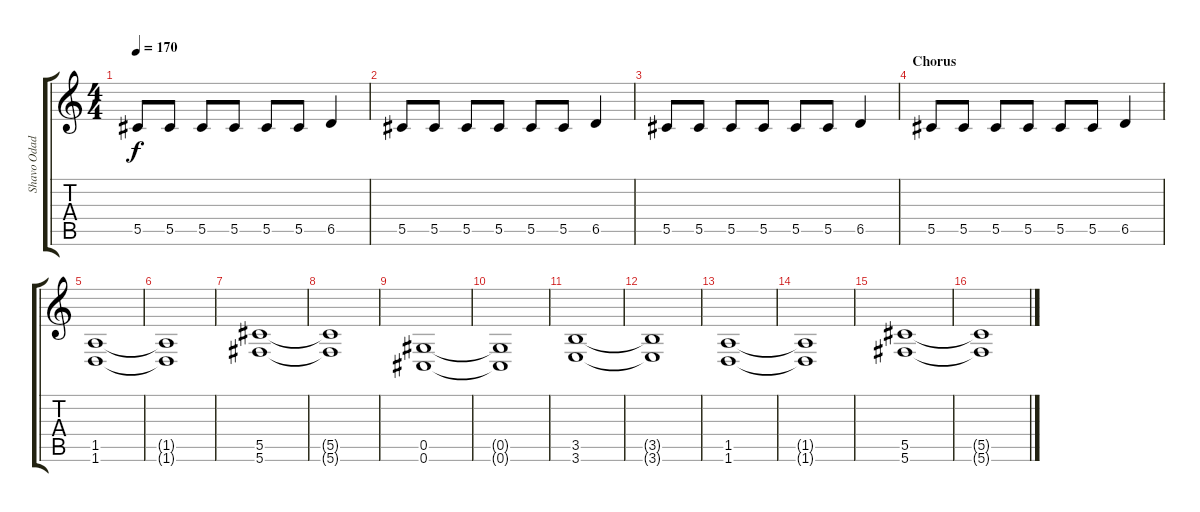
\track ("Shavo Odadjian" "Shavo Odad") {instrument electricbasspick}
\staff {score tabs}
\tuning (Eb4 Bb3 Gb3 Db3 Ab2 Db2) {hide}
\ts (4 4)
\tempo 170
\clef g2
\ks c
5.5.8{dy f} 5.5.8 5.5.8 5.5.8 5.5.8 5.5.8 6.5.4 |
5.5.8 5.5.8 5.5.8 5.5.8 5.5.8 5.5.8 6.5.4 |
5.5.8 5.5.8 5.5.8 5.5.8 5.5.8 5.5.8 6.5.4 |
\section ("" "Chorus")
5.5.8 5.5.8 5.5.8 5.5.8 5.5.8 5.5.8 6.5.4 |
(1.5 1.6).1 |
(1.5{t} 1.6{t}).1 |
(5.5 5.6).1 |
(5.5{t} 5.6{t}).1 |
(0.5 0.6).1 |
(0.5{t} 0.6{t}).1 |
(3.5 3.6).1 |
(3.5{t} 3.6{t}).1 |
(1.5 1.6).1 |
(1.5{t} 1.6{t}).1 |
(5.5 5.6).1 |
(5.5{t} 5.6{t}).1
